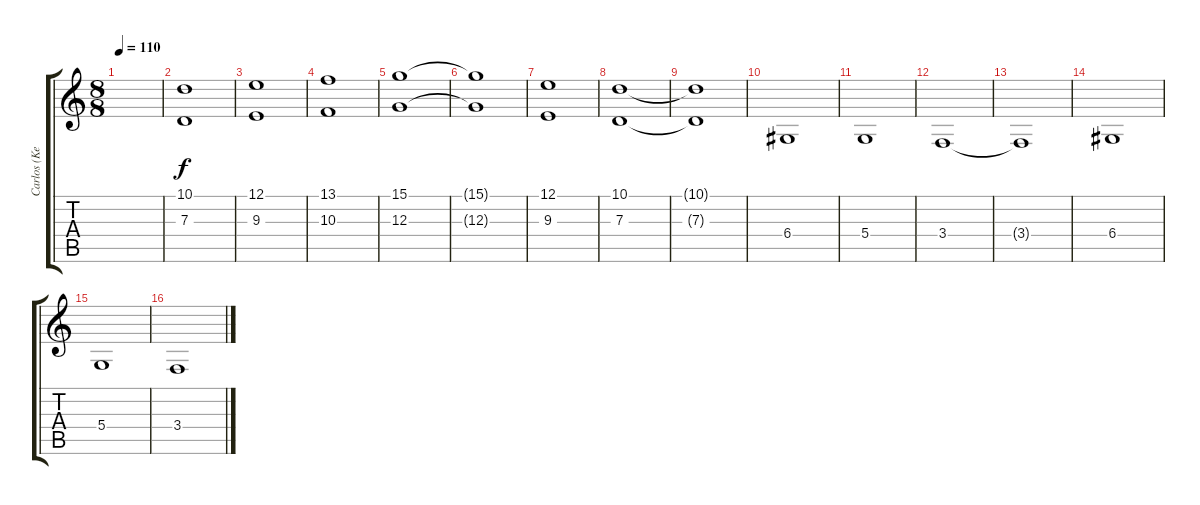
\track ("Carlos (Keyboards)" "Carlos (Ke") {instrument drawbarorgan}
\staff {score tabs}
\tuning (E4 B3 G3 D3 A2 E2) {hide}
\ts (8 8)
\tempo 110
\clef g2
\ks c
|
(10.1 7.3).1 |
(12.1 9.3).1 |
(13.1 10.3).1 |
(15.1 12.3).1 |
(15.1{t} 12.3{t}).1 |
(12.1 9.3).1 |
(10.1 7.3).1 |
(10.1{t} 7.3{t}).1 |
6.4.1 |
5.4.1 |
3.4.1 |
3.4{t}.1 |
6.4.1 |
5.4.1 |
3.4.1
